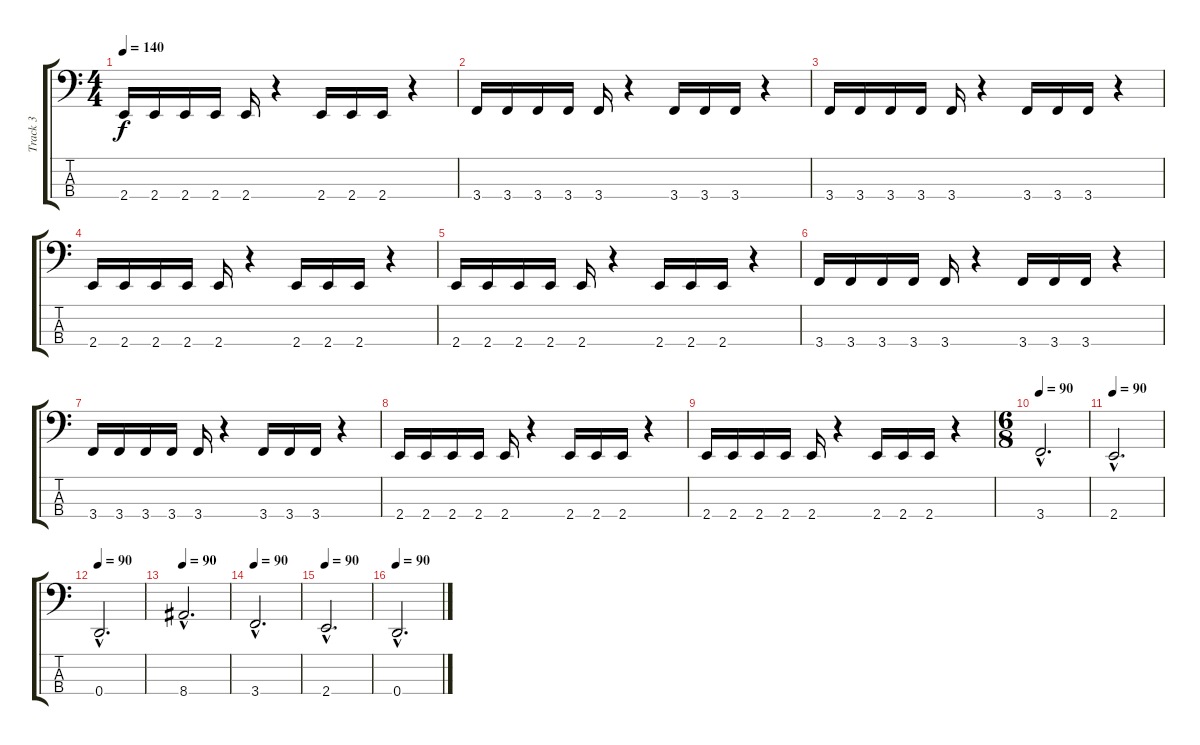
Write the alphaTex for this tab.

\track ("Track 3" "Track 3") {instrument electricbasspick}
\staff {score tabs}
\tuning (F2 C2 G1 D1) {hide}
\ts (4 4)
\tempo 140
\clef f4
\ks c
2.4.16{dy f} 2.4.16 2.4.16 2.4.16 2.4.16 r.4 2.4.16 2.4.16 2.4.16 r.4 |
3.4.16 3.4.16 3.4.16 3.4.16 3.4.16 r.4 3.4.16 3.4.16 3.4.16 r.4 |
3.4.16 3.4.16 3.4.16 3.4.16 3.4.16 r.4 3.4.16 3.4.16 3.4.16 r.4 |
2.4.16 2.4.16 2.4.16 2.4.16 2.4.16 r.4 2.4.16 2.4.16 2.4.16 r.4 |
2.4.16 2.4.16 2.4.16 2.4.16 2.4.16 r.4 2.4.16 2.4.16 2.4.16 r.4 |
3.4.16 3.4.16 3.4.16 3.4.16 3.4.16 r.4 3.4.16 3.4.16 3.4.16 r.4 |
3.4.16 3.4.16 3.4.16 3.4.16 3.4.16 r.4 3.4.16 3.4.16 3.4.16 r.4 |
2.4.16 2.4.16 2.4.16 2.4.16 2.4.16 r.4 2.4.16 2.4.16 2.4.16 r.4 |
2.4.16 2.4.16 2.4.16 2.4.16 2.4.16 r.4 2.4.16 2.4.16 2.4.16 r.4 |
\ts (6 8)
\tempo 90
3.4{hac}.2{d} |
\tempo 90
2.4{hac}.2{d} |
\tempo 90
0.4{hac}.2{d} |
\tempo 90
8.4{hac}.2{d} |
\tempo 90
3.4{hac}.2{d} |
\tempo 90
2.4{hac}.2{d} |
\tempo 90
0.4{hac}.2{d}
